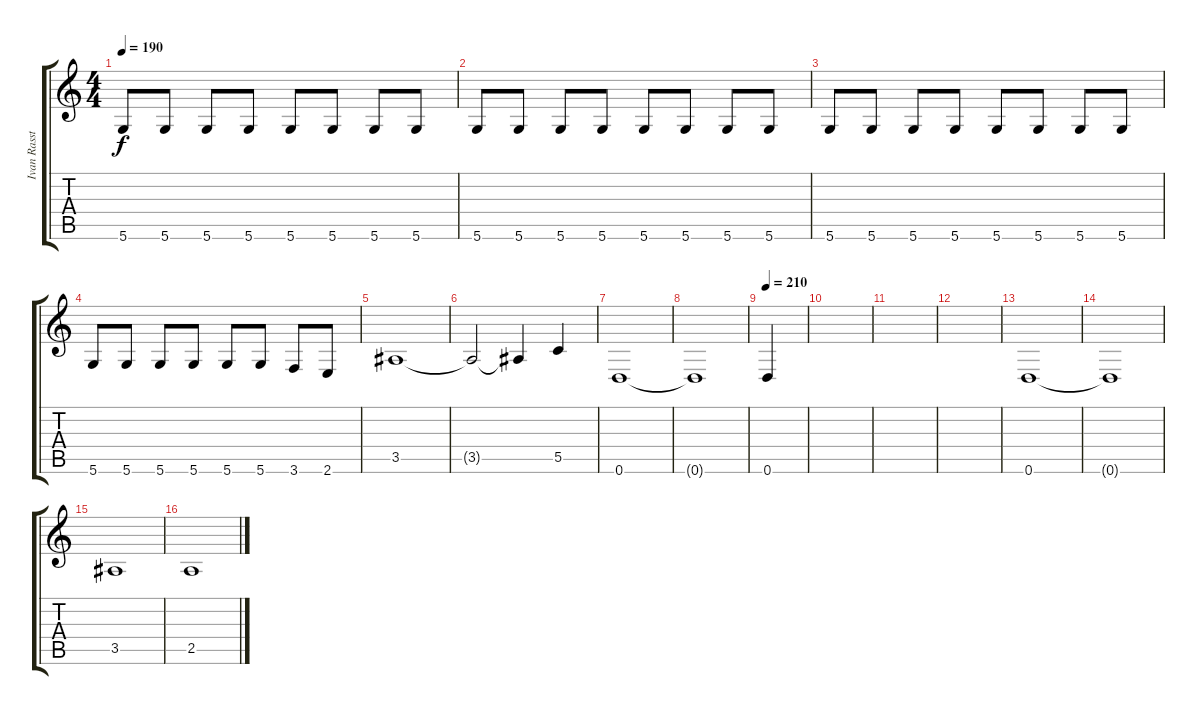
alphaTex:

\track ("Ivan Rasstrigin" "Ivan Rasst") {instrument electricbassfinger}
\staff {score tabs}
\tuning (D4 A3 F3 C3 G2 D2) {hide}
\ts (4 4)
\tempo 190
\clef g2
\ks c
5.6.8{dy f} 5.6.8 5.6.8 5.6.8 5.6.8 5.6.8 5.6.8 5.6.8 |
5.6.8 5.6.8 5.6.8 5.6.8 5.6.8 5.6.8 5.6.8 5.6.8 |
5.6.8 5.6.8 5.6.8 5.6.8 5.6.8 5.6.8 5.6.8 5.6.8 |
5.6.8 5.6.8 5.6.8 5.6.8 5.6.8 5.6.8 3.6.8 2.6.8 |
3.5.1 |
3.5{t}.2 3.5{t}.4 5.5.4 |
0.6.1 |
0.6{t}.1 |
\tempo 210
0.6.4 |
|
|
|
0.6.1 |
0.6{t}.1 |
3.5.1 |
2.5.1
